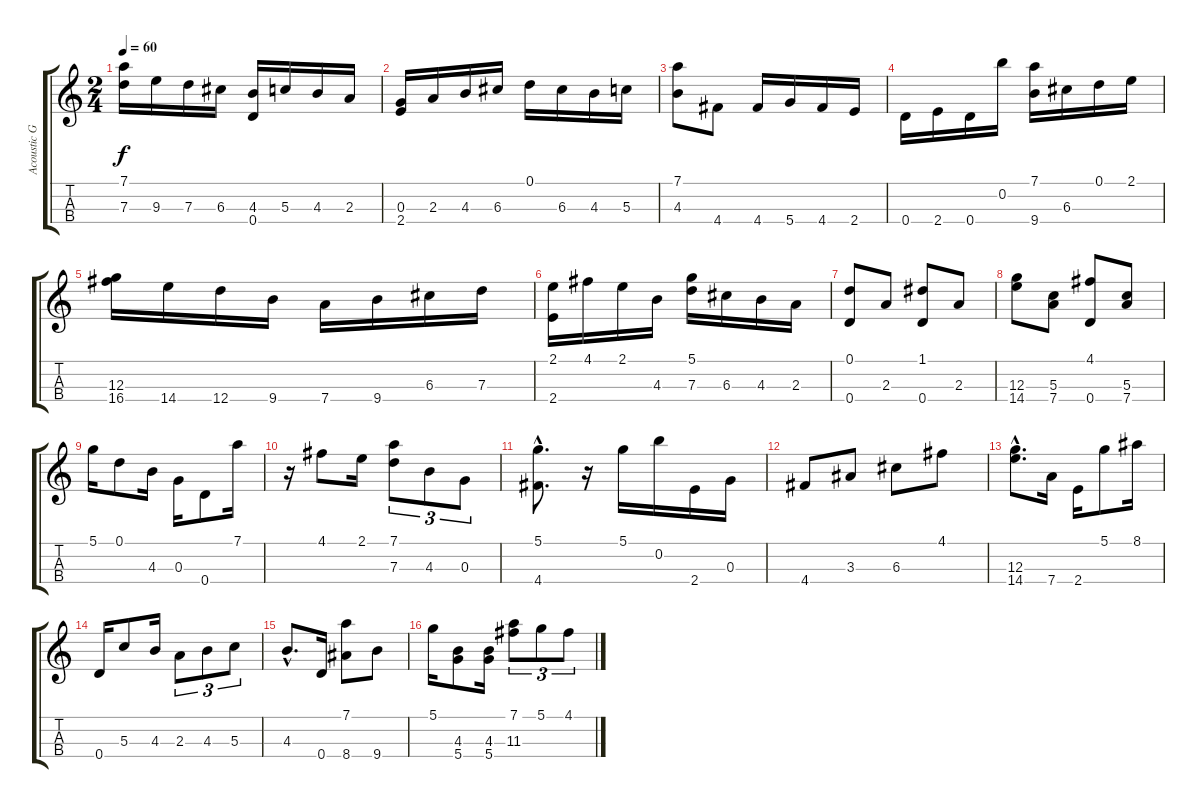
\track ("Acoustic Guitar" "Acoustic G") {instrument acousticguitarnylon}
\staff {score tabs}
\tuning (D4 B4 G3 D3) {hide}
\ts (2 4)
\tempo 60
\clef g2
\ks c
(7.1 7.3).16{dy f} 9.3.16 7.3.16 6.3.16 (4.3 0.4).16 5.3.16 4.3.16 2.3.16 |
(0.3 2.4).16 2.3.16 4.3.16 6.3.16 0.1.16 6.3.16 4.3.16 5.3.16 |
(7.1 4.3).8 4.4.8 4.4.16 5.4.16 4.4.16 2.4.16 |
0.4.16 2.4.16 0.4.16 0.2.16 (7.1 9.4).16 6.3.16 0.1.16 2.1.16 |
(12.3 16.4).16 14.4.16 12.4.16 9.4.16 7.4.16 9.4.16 6.3.16 7.3.16 |
(2.1 2.4).16 4.1.16 2.1.16 4.3.16 (5.1 7.3).16 6.3.16 4.3.16 2.3.16 |
(0.1 0.4).8 2.3.8 (1.1 0.4).8 2.3.8 |
(12.3 14.4).8 (5.3 7.4).8 (4.1 0.4).8 (5.3 7.4).8 |
5.1.16 0.1.8 4.3.16 0.3.16 0.4.8 7.1.16 |
r.16 4.1.8 2.1.16 (7.1 7.3).8{tu (3 2)} 4.3.8{tu (3 2)} 0.3.8{tu (3 2)} |
(5.1{hac} 4.4{hac}).8{d} r.16 5.1.16 0.2.16 2.4.16 0.3.16 |
4.4.8 3.3.8 6.3.8 4.1.8 |
(12.3{hac} 14.4{hac}).8{d} 7.4.16 2.4.16 5.1.8 8.1.16 |
0.4.16 5.3.8 4.3.16 2.3.8{tu (3 2)} 4.3.8{tu (3 2)} 5.3.8{tu (3 2)} |
4.3{hac}.8{d} 0.4.16 (7.1 8.4).8 9.4.8 |
5.1.16 (4.3 5.4).8 (4.3 5.4).16 (7.1 11.3).8{tu (3 2)} 5.1.8{tu (3 2)} 4.1.8{tu (3 2)}
